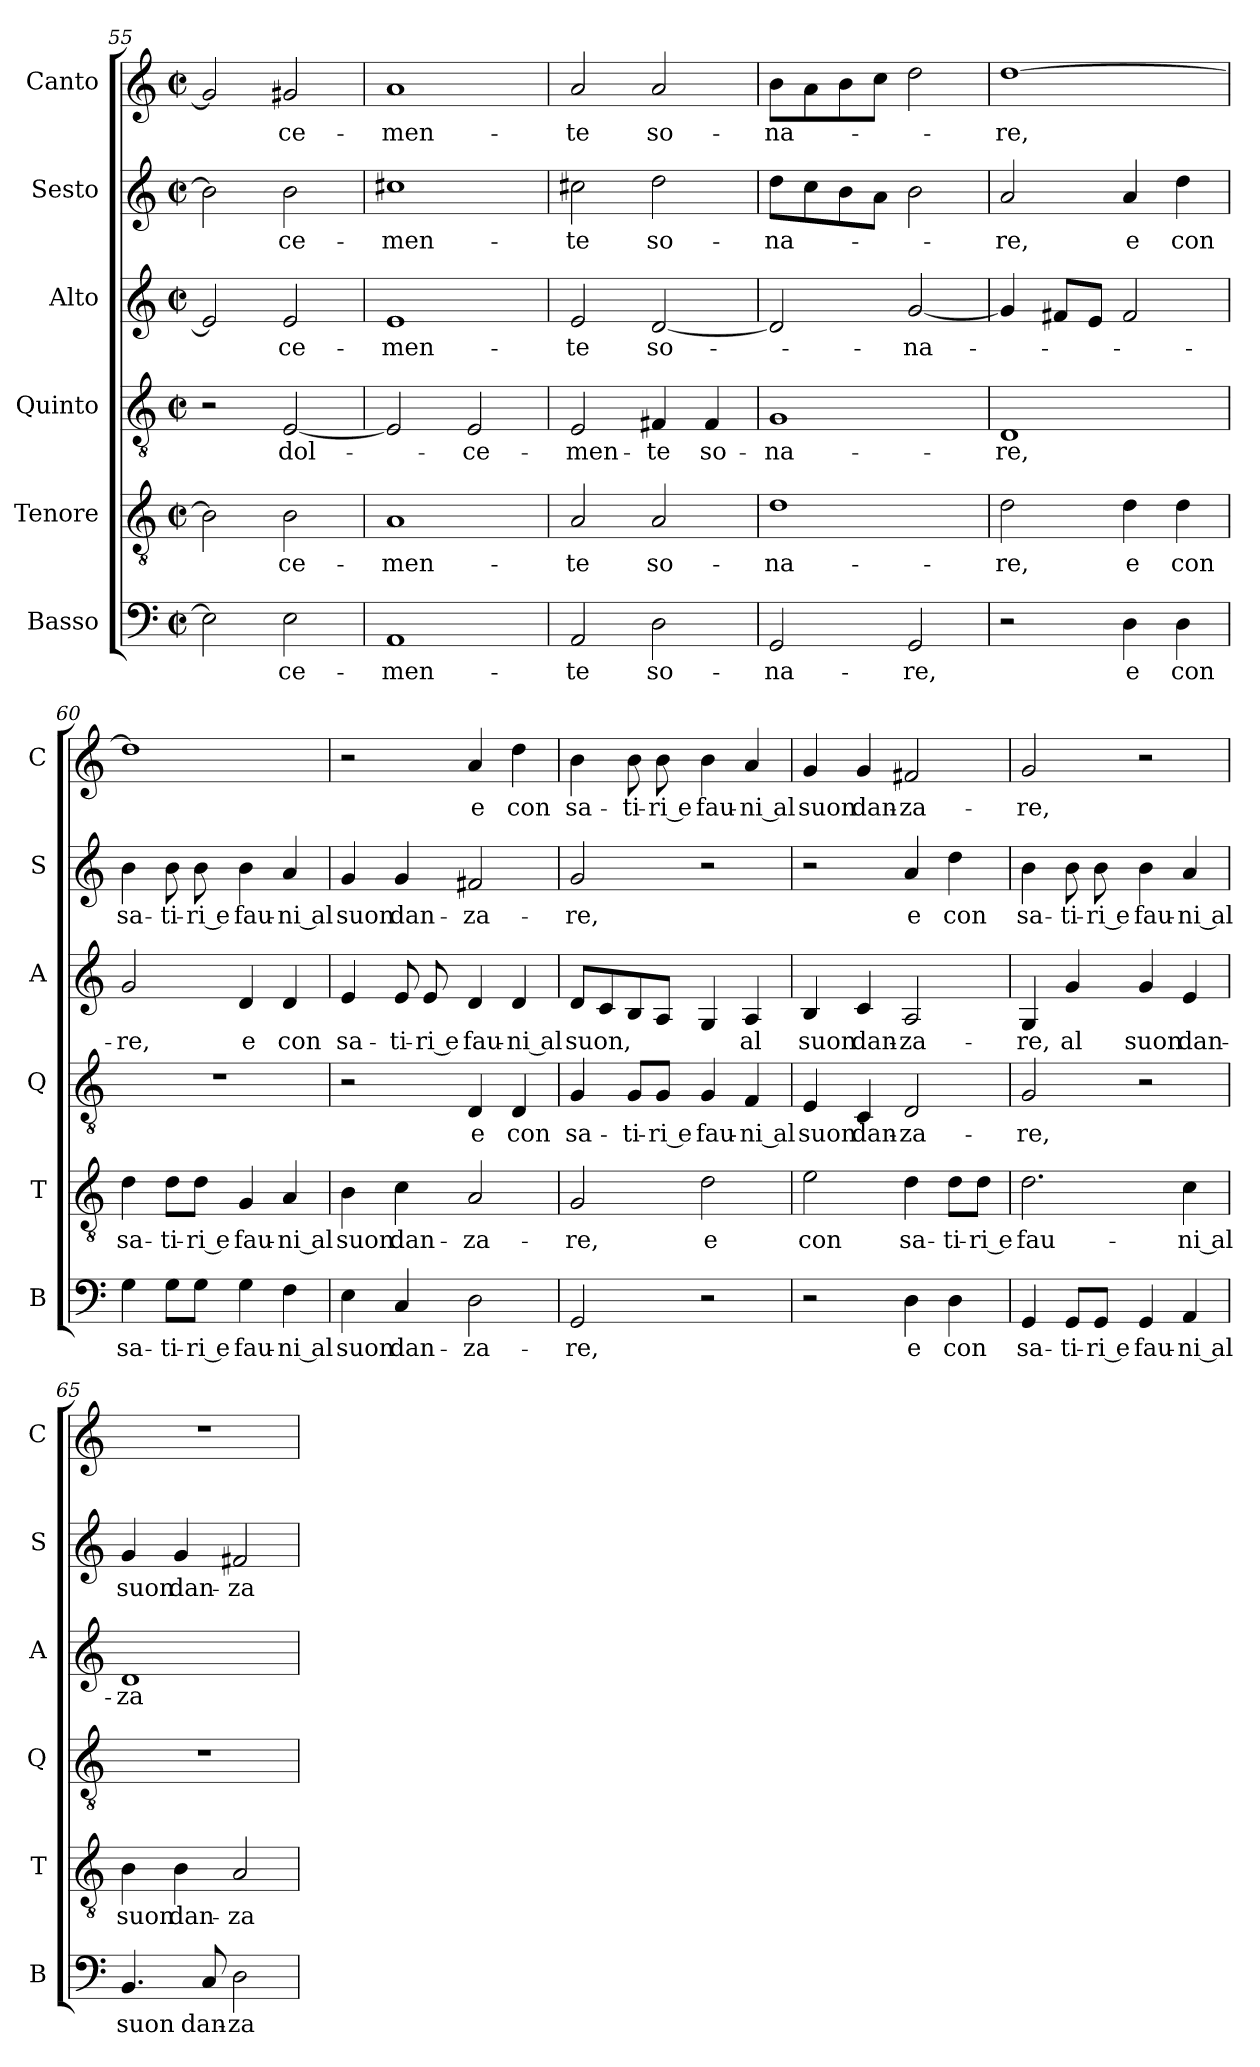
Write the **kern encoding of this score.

**kern	**text	**kern	**text	**kern	**text	**kern	**text	**kern	**text	**kern	**text
*part6	*part6	*part5	*part5	*part4	*part4	*part3	*part3	*part2	*part2	*part1	*part1
*staff6	*staff6	*staff5	*staff5	*staff4	*staff4	*staff3	*staff3	*staff2	*staff2	*staff1	*staff1
*I"Basso	*	*I"Tenore	*	*I"Quinto	*	*I"Alto	*	*I"Sesto	*	*I"Canto	*
*I'B	*	*I'T	*	*I'Q	*	*I'A	*	*I'S	*	*I'C	*
*clefF4	*	*clefGv2	*	*clefGv2	*	*clefG2	*	*clefG2	*	*clefG2	*
*k[]	*	*k[]	*	*k[]	*	*k[]	*	*k[]	*	*k[]	*
*C:	*	*C:	*	*C:	*	*C:	*	*C:	*	*C:	*
*M2/2	*	*M2/2	*	*M2/2	*	*M2/2	*	*M2/2	*	*M2/2	*
*met(c|)	*	*met(c|)	*	*met(c|)	*	*met(c|)	*	*met(c|)	*	*met(c|)	*
=55	=55	=55	=55	=55	=55	=55	=55	=55	=55	=55	=55
2E\]	.	2B\]	.	2r	.	2e/]	.	2b\]	.	2g#/]	.
!	!LO:LY:b	!	!LO:LY:b	!	!LO:LY:b	!	!LO:LY:b	!	!LO:LY:b	!	!LO:LY:b
2E\	-ce-	2B\	-ce-	[2E/	dol-	2e/	-ce-	2b\	-ce-	2g#X/	-ce-
=56	=56	=56	=56	=56	=56	=56	=56	=56	=56	=56	=56
!	!LO:LY:b	!	!LO:LY:b	!	!	!	!LO:LY:b	!	!LO:LY:b	!	!LO:LY:b
1AA	-men-	1A	-men-	2E/]	.	1e	-men-	1cc#X	-men-	1a	-men-
!	!	!	!	!	!LO:LY:b	!	!	!	!	!	!
.	.	.	.	2E/	-ce-	.	.	.	.	.	.
=57	=57	=57	=57	=57	=57	=57	=57	=57	=57	=57	=57
!	!LO:LY:b	!	!LO:LY:b	!	!LO:LY:b	!	!LO:LY:b	!	!LO:LY:b	!	!LO:LY:b
2AA/	-te	2A/	-te	2E/	-men-	2e/	-te	2cc#X\	-te	2a/	-te
!	!LO:LY:b	!	!LO:LY:b	!	!LO:LY:b	!	!LO:LY:b	!	!LO:LY:b	!	!LO:LY:b
2D\	so-	2A/	so-	4F#X/	-te	[2d/	so-	2dd\	so-	2a/	so-
!	!	!	!	!	!LO:LY:b	!	!	!	!	!	!
.	.	.	.	4F#/	so-	.	.	.	.	.	.
!!LO:PB:g=z
=58	=58	=58	=58	=58	=58	=58	=58	=58	=58	=58	=58
!	!LO:LY:b	!	!LO:LY:b	!	!LO:LY:b	!	!	!	!LO:LY:b	!	!LO:LY:b
2GG/	-na-	1d	-na-	1G	-na-	2d/]	.	8dd\L	-na-	8b\L	-na-
.	.	.	.	.	.	.	.	8cc\	.	8a\	.
.	.	.	.	.	.	.	.	8b\	.	8b\	.
.	.	.	.	.	.	.	.	8a\J	.	8cc\J	.
!	!LO:LY:b	!	!	!	!	!	!LO:LY:b	!	!	!	!
2GG/	-re,	.	.	.	.	[2g/	-na-	2b\	.	2dd\	.
=59	=59	=59	=59	=59	=59	=59	=59	=59	=59	=59	=59
!	!	!	!LO:LY:b	!	!LO:LY:b	!	!	!	!LO:LY:b	!	!LO:LY:b
2r	.	2d\	-re,	1D	-re,	4g/]	.	2a/	-re,	[1dd	-re,
.	.	.	.	.	.	8f#X/L	.	.	.	.	.
.	.	.	.	.	.	8e/J	.	.	.	.	.
!	!LO:LY:b	!	!LO:LY:b	!	!	!	!	!	!LO:LY:b	!	!
4D\	e	4d\	e	.	.	2f#/	.	4a/	e	.	.
!	!LO:LY:b	!	!LO:LY:b	!	!	!	!	!	!LO:LY:b	!	!
4D\	con	4d\	con	.	.	.	.	4dd\	con	.	.
=60	=60	=60	=60	=60	=60	=60	=60	=60	=60	=60	=60
!	!LO:LY:b	!	!LO:LY:b	!	!	!	!LO:LY:b	!	!LO:LY:b	!	!
4G\	sa-	4d\	sa-	1r	.	2g/	-re,	4b\	sa-	1dd]	.
!	!LO:LY:b	!	!LO:LY:b	!	!	!	!	!	!LO:LY:b	!	!
8G\L	-ti-	8d\L	-ti-	.	.	.	.	8b\	-ti-	.	.
!	!LO:LY:b	!	!LO:LY:b	!	!	!	!	!	!LO:LY:b	!	!
8G\J	-ri e	8d\J	-ri e	.	.	.	.	8b\	-ri e	.	.
!	!LO:LY:b	!	!LO:LY:b	!	!	!	!LO:LY:b	!	!LO:LY:b	!	!
4G\	fau-	4G/	fau-	.	.	4d/	e	4b\	fau-	.	.
!	!LO:LY:b	!	!LO:LY:b	!	!	!	!LO:LY:b	!	!LO:LY:b	!	!
4F\	-ni al	4A/	-ni al	.	.	4d/	con	4a/	-ni al	.	.
=61	=61	=61	=61	=61	=61	=61	=61	=61	=61	=61	=61
!	!LO:LY:b	!	!LO:LY:b	!	!	!	!LO:LY:b	!	!LO:LY:b	!	!
4E\	suon	4B\	suon	2r	.	4e/	sa-	4g/	suon	2r	.
!	!LO:LY:b	!	!LO:LY:b	!	!	!	!LO:LY:b	!	!LO:LY:b	!	!
4C/	dan-	4c\	dan-	.	.	8e/	-ti-	4g/	dan-	.	.
!	!	!	!	!	!	!	!LO:LY:b	!	!	!	!
.	.	.	.	.	.	8e/	-ri e	.	.	.	.
!	!LO:LY:b	!	!LO:LY:b	!	!LO:LY:b	!	!LO:LY:b	!	!LO:LY:b	!	!LO:LY:b
2D\	-za-	2A/	-za-	4D/	e	4d/	fau-	2f#X/	-za-	4a/	e
!	!	!	!	!	!LO:LY:b	!	!LO:LY:b	!	!	!	!LO:LY:b
.	.	.	.	4D/	con	4d/	-ni al	.	.	4dd\	con
=62	=62	=62	=62	=62	=62	=62	=62	=62	=62	=62	=62
!	!LO:LY:b	!	!LO:LY:b	!	!LO:LY:b	!	!LO:LY:b	!	!LO:LY:b	!	!LO:LY:b
2GG/	-re,	2G/	-re,	4G/	sa-	8d/L	suon,	2g/	-re,	4b\	sa-
.	.	.	.	.	.	8c/	.	.	.	.	.
!	!	!	!	!	!LO:LY:b	!	!	!	!	!	!LO:LY:b
.	.	.	.	8G/L	-ti-	8B/	.	.	.	8b\	-ti-
!	!	!	!	!	!LO:LY:b	!	!	!	!	!	!LO:LY:b
.	.	.	.	8G/J	-ri e	8A/J	.	.	.	8b\	-ri e
!	!	!	!LO:LY:b	!	!LO:LY:b	!	!	!	!	!	!LO:LY:b
2r	.	2d\	e	4G/	fau-	4G/	.	2r	.	4b\	fau-
!	!	!	!	!	!LO:LY:b	!	!LO:LY:b	!	!	!	!LO:LY:b
.	.	.	.	4F/	-ni al	4A/	al	.	.	4a/	-ni al
!!LO:LB:g=z
=63	=63	=63	=63	=63	=63	=63	=63	=63	=63	=63	=63
!	!	!	!LO:LY:b	!	!LO:LY:b	!	!LO:LY:b	!	!	!	!LO:LY:b
2r	.	2e\	con	4E/	suon	4B/	suon	2r	.	4g/	suon
!	!	!	!	!	!LO:LY:b	!	!LO:LY:b	!	!	!	!LO:LY:b
.	.	.	.	4C/	dan-	4c/	dan-	.	.	4g/	dan-
!	!LO:LY:b	!	!LO:LY:b	!	!LO:LY:b	!	!LO:LY:b	!	!LO:LY:b	!	!LO:LY:b
4D\	e	4d\	sa-	2D/	-za-	2A/	-za-	4a/	e	2f#X/	-za-
!	!LO:LY:b	!	!LO:LY:b	!	!	!	!	!	!LO:LY:b	!	!
4D\	con	8d\L	-ti-	.	.	.	.	4dd\	con	.	.
!	!	!	!LO:LY:b	!	!	!	!	!	!	!	!
.	.	8d\J	-ri e	.	.	.	.	.	.	.	.
=64	=64	=64	=64	=64	=64	=64	=64	=64	=64	=64	=64
!	!LO:LY:b	!	!LO:LY:b	!	!LO:LY:b	!	!LO:LY:b	!	!LO:LY:b	!	!LO:LY:b
4GG/	sa-	2.d\	fau-	2G/	-re,	4G/	-re,	4b\	sa-	2g/	-re,
!	!LO:LY:b	!	!	!	!	!	!LO:LY:b	!	!LO:LY:b	!	!
8GG/L	-ti-	.	.	.	.	4g/	al	8b\	-ti-	.	.
!	!LO:LY:b	!	!	!	!	!	!	!	!LO:LY:b	!	!
8GG/J	-ri e	.	.	.	.	.	.	8b\	-ri e	.	.
!	!LO:LY:b	!	!	!	!	!	!LO:LY:b	!	!LO:LY:b	!	!
4GG/	fau-	.	.	2r	.	4g/	suon	4b\	fau-	2r	.
!	!LO:LY:b	!	!LO:LY:b	!	!	!	!LO:LY:b	!	!LO:LY:b	!	!
4AA/	-ni al	4c\	-ni al	.	.	4e/	dan-	4a/	-ni al	.	.
=65	=65	=65	=65	=65	=65	=65	=65	=65	=65	=65	=65
!	!LO:LY:b	!	!LO:LY:b	!	!	!	!LO:LY:b	!	!LO:LY:b	!	!
4.BB/	suon	4B\	suon	1r	.	1d	-za-	4g/	suon	1r	.
!	!	!	!LO:LY:b	!	!	!	!	!	!LO:LY:b	!	!
.	.	4B\	dan-	.	.	.	.	4g/	dan-	.	.
!	!LO:LY:b	!	!	!	!	!	!	!	!	!	!
8C/	dan-	.	.	.	.	.	.	.	.	.	.
!	!LO:LY:b	!	!LO:LY:b	!	!	!	!	!	!LO:LY:b	!	!
2D\	-za-	2A/	-za-	.	.	.	.	2f#X/	-za-	.	.
=	=	=	=	=	=	=	=	=	=	=	=
*-	*-	*-	*-	*-	*-	*-	*-	*-	*-	*-	*-
